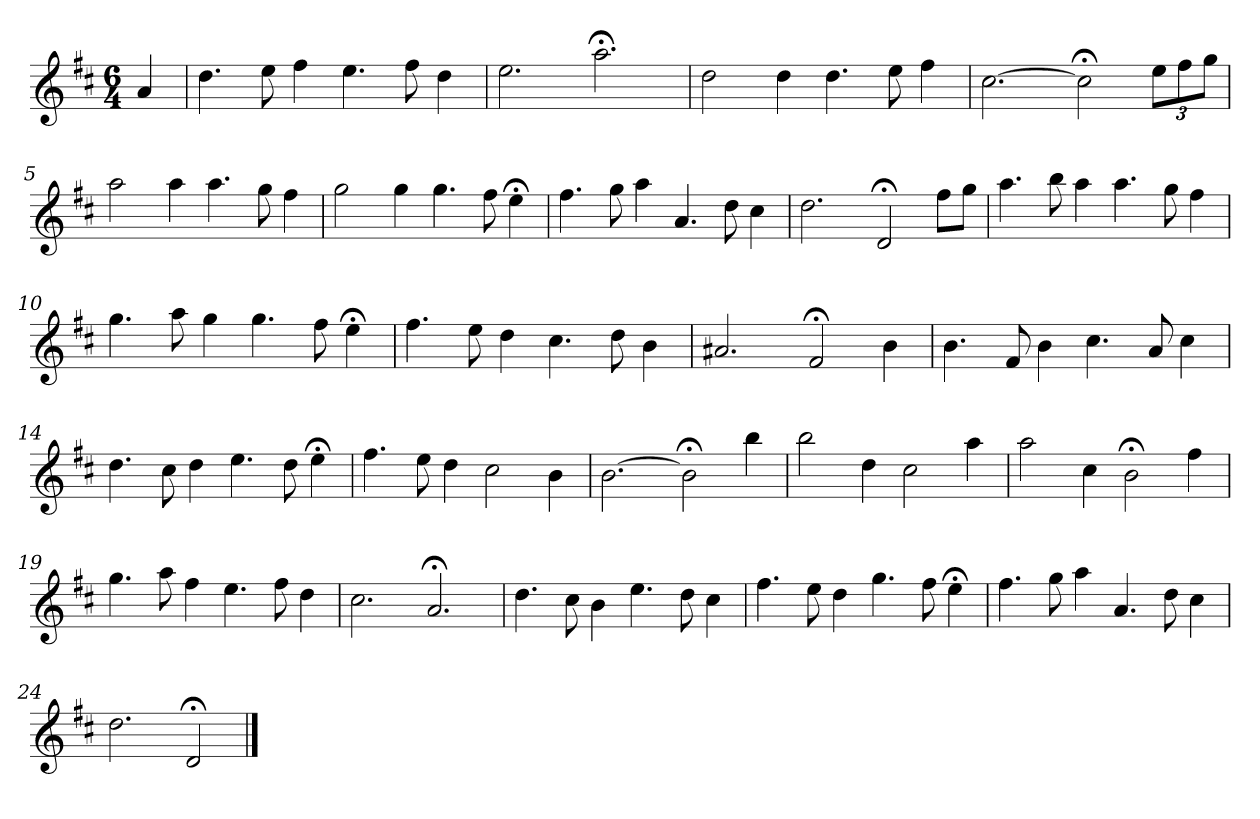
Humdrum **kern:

**kern
*part1
*staff1
*k[f#c#]
*D:
*M6/4
*MM120
=
4a
=1
4.dd
8ee
4ff#
4.ee
8ff#
4dd
=2
2.ee
2.aa;<
=3
2dd
4dd
4.dd
8ee
4ff#
=4
[2.cc#
2cc#;<]
12eeL
12ff#
12ggJ
=5
2aa
4aa
4.aa
8gg
4ff#
=6
2gg
4gg
4.gg
8ff#
4ee;<
=7
4.ff#
8gg
4aa
4.a
8dd
4cc#
=8
2.dd
2d;<
8ff#L
8ggJ
=9
4.aa
8bb
4aa
4.aa
8gg
4ff#
=10
4.gg
8aa
4gg
4.gg
8ff#
4ee;<
=11
4.ff#
8ee
4dd
4.cc#
8dd
4b
=12
2.a#X
2f#;<
4b
=13
4.b
8f#
4b
4.cc#
8a
4cc#
=14
4.dd
8cc#
4dd
4.ee
8dd
4ee;<
=15
4.ff#
8ee
4dd
2cc#
4b
=16
[2.b
2b;<]
4bb
=17
2bb
4dd
2cc#
4aa
=18
2aa
4cc#
2b;<
4ff#
=19
4.gg
8aa
4ff#
4.ee
8ff#
4dd
=20
2.cc#
2.a;<
=21
4.dd
8cc#
4b
4.ee
8dd
4cc#
=22
4.ff#
8ee
4dd
4.gg
8ff#
4ee;<
=23
4.ff#
8gg
4aa
4.a
8dd
4cc#
=24
2.dd
2d;<
==
*-
